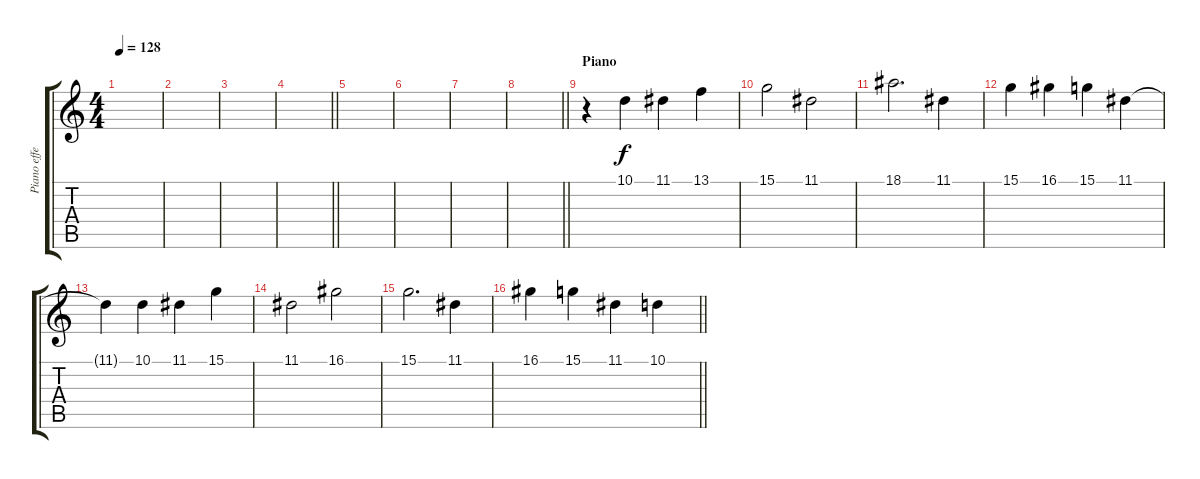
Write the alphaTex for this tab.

\track ("Piano effects" "Piano effe") {instrument synthstrings2}
\staff {score tabs}
\tuning (E4 B3 G3 D3 A2 E2) {hide}
\ts (4 4)
\tempo 128
\clef g2
\ks c
|
|
|
\barLineRight lightlight
|
|
|
|
\barLineRight lightlight
|
\section ("" "Piano")
r.4 10.1.4 11.1.4 13.1.4 |
15.1.2 11.1.2 |
18.1.2{d} 11.1.4 |
15.1.4 16.1.4 15.1.4 11.1.4 |
11.1{t}.4 10.1.4 11.1.4 15.1.4 |
11.1.2 16.1.2 |
15.1.2{d} 11.1.4 |
\barLineRight lightlight
16.1.4 15.1.4 11.1.4 10.1.4
